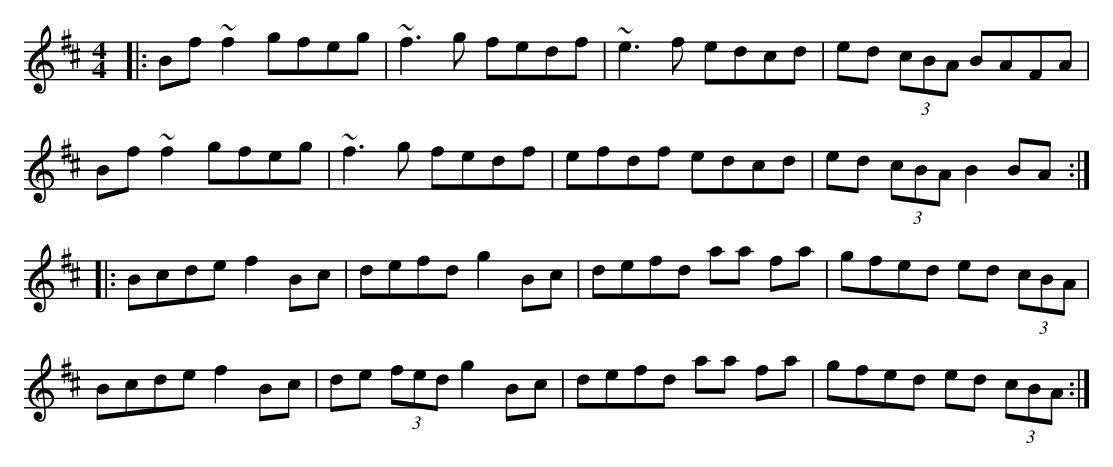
X:1
M:4/4
K:Bmin
|:Bf~f2 gfeg|~f3g fedf|~e3f edcd|ed (3cBA BAFA|
Bf~f2 gfeg|~f3g fedf|efdf edcd|ed (3cBA B2BA:|
|:Bcde f2Bc|defd g2Bc|defd aa fa|gfed ed (3cBA|
Bcde f2Bc|de (3fed g2Bc|defd aa fa|gfed ed (3cBA:|
